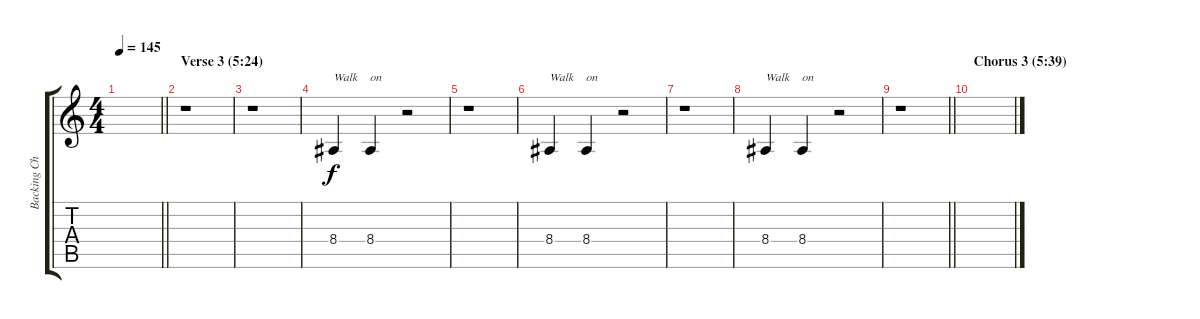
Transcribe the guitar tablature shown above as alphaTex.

\track ("Backing Choir" "Backing Ch") {instrument pad4choir}
\staff {score tabs}
\tuning (E4 B3 G3 D3 A2 E2) {hide}
\ts (4 4)
\tempo 145
\clef g2
\barLineRight lightlight
\ks c
|
\section ("" "Verse 3 (5:24)")
r.1 |
r.1 |
8.4.4{txt "Walk" dy f} 8.4.4{txt "on"} r.2 |
r.1 |
8.4.4{txt "Walk"} 8.4.4{txt "on"} r.2 |
r.1 |
8.4.4{txt "Walk"} 8.4.4{txt "on"} r.2 |
\barLineRight lightlight
r.1 |
\section ("" "Chorus 3 (5:39)")
